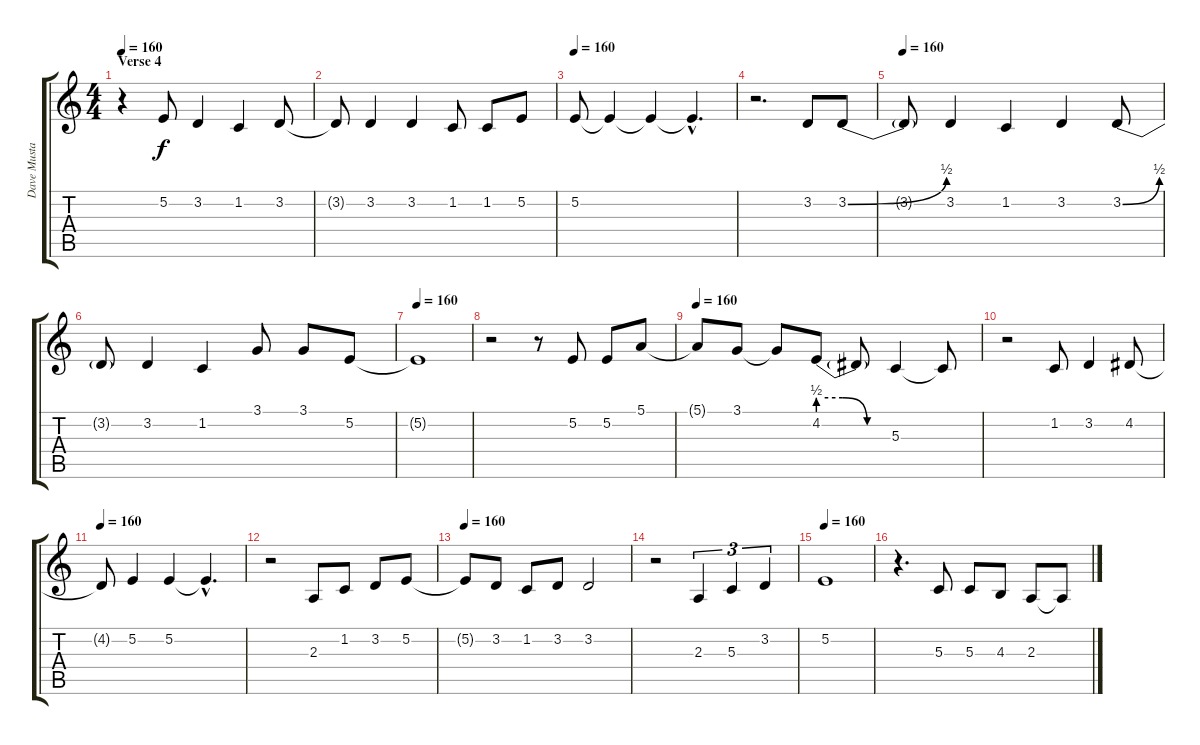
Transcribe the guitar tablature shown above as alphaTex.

\track ("Dave Mustaine Voice" "Dave Musta") {instrument tangoaccordion}
\staff {score tabs}
\tuning (E4 B3 G3 D3 A2 E2) {hide}
\ts (4 4)
\section ("" "Verse 4")
\tempo 160
\clef g2
\ks c
r.4{dy f} 5.2.8 3.2.4 1.2.4 3.2.8 |
3.2{t}.8 3.2.4 3.2.4 1.2.8 1.2.8 5.2.8 |
\tempo 160
5.2.8 5.2{t}.4 5.2{t}.4 5.2{hac t}.4{d} |
r.2{d} 3.2.8 3.2{be (bend 0 0 60 2)}.8 |
\tempo 160
3.2{t}.8 3.2.4 1.2.4 3.2.4 3.2{be (bend 0 0 60 2)}.8 |
3.2{t}.8 3.2.4 1.2.4 3.1.8 3.1.8 5.2.8 |
\tempo 160
5.2{t}.1 |
r.2 r.8 5.2.8 5.2.8 5.1.8 |
\tempo 160
5.1{t}.8 3.1.8 3.1{t}.8 4.2{be (custom 0 2 20 2 40 0 60 0)}.8 4.2{t}.8 5.3.4 5.3{t}.8 |
r.2 1.2.8 3.2.4 4.2.8 |
\tempo 160
4.2{t}.8 5.2.4 5.2.4 5.2{hac t}.4{d} |
r.2 2.3.8 1.2.8 3.2.8 5.2.8 |
\tempo 160
5.2{t}.8 3.2.8 1.2.8 3.2.8 3.2.2 |
r.2 2.3.4{tu (3 2)} 5.3.4{tu (3 2)} 3.2.4{tu (3 2)} |
\tempo 160
5.2.1 |
r.4{d} 5.3.8 5.3.8 4.3.8 2.3.8 2.3{t}.8
